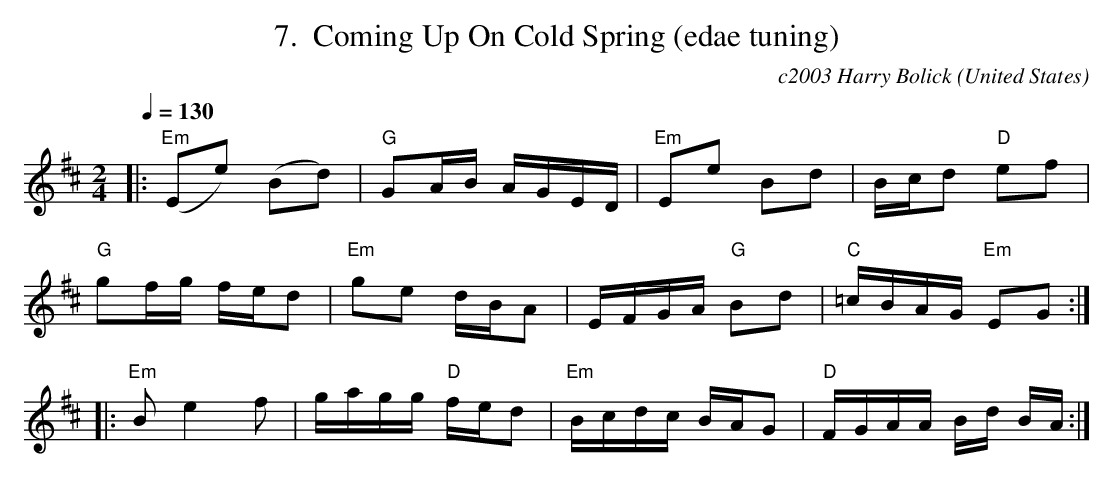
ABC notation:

X:1
T:7.  Coming Up On Cold Spring (edae tuning)
C:c2003 Harry Bolick
O:United States
M:2/4
L:1/4
Q:130
K:D
 |: "Em"  (E/2e/2) (B/2d/2) | "G" G/2A/4B/4 A/4G/4E/4D/4 | "Em" E/2e/2 B/2d/2|  B/4c/4d/2 "D" e/2f/2 |
"G" g/2f/4g/4 f/4e/4d/2 | "Em"  g/2e/2 d/4B/4A/2 | E/4F/4G/4A/4 "G"  B/2d/2  | "C" =c/4B/4A/4G/4 "Em" E/2G/2 :|
|: "Em" B/2 e f/2 | g/4a/4g/4g/4 "D"f/4e/4d/2 |  "Em"B/4c/4d/4c/4 B/4A/4G/2 | "D"F/4G/4A/4A/4 B/4d/4 B/4A/4   :|
